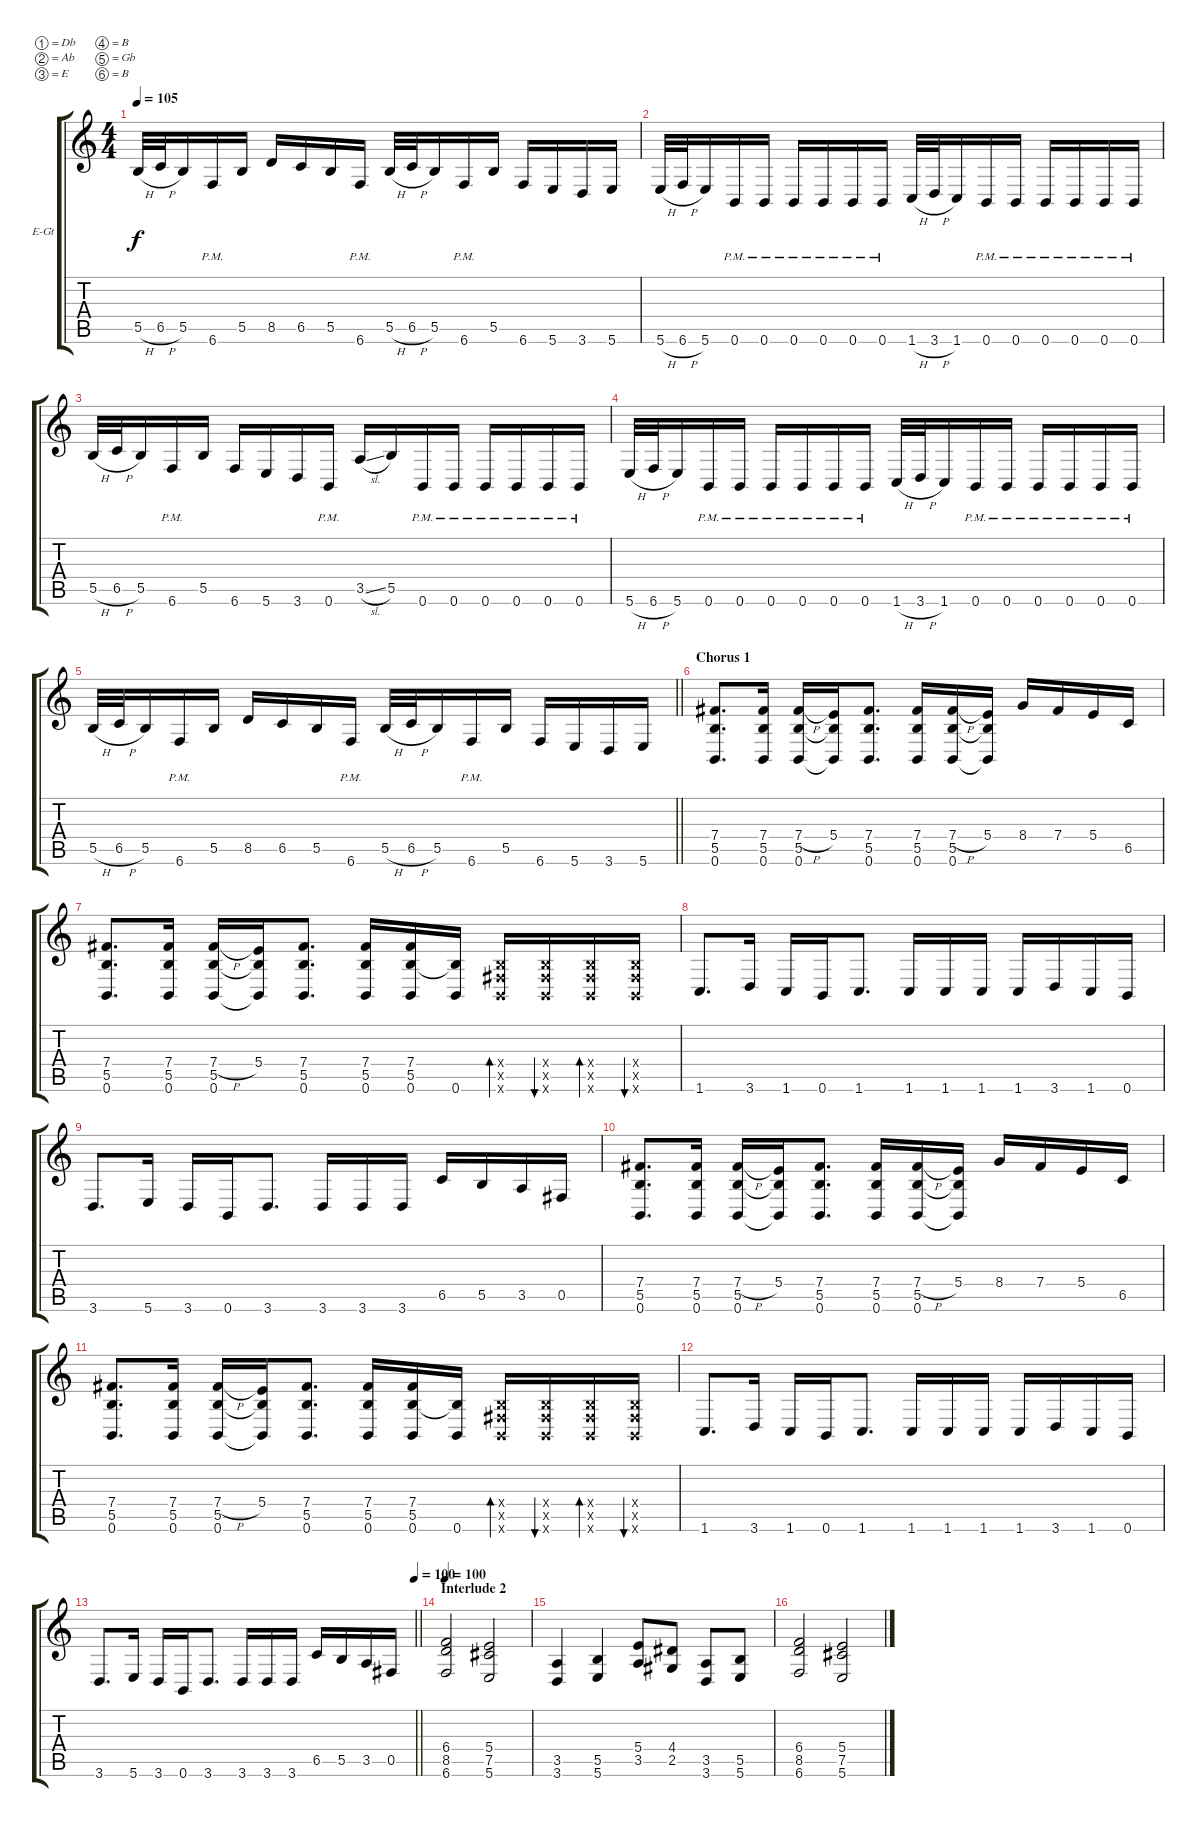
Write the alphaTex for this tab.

\bracketExtendMode groupsimilarinstruments
\firstSystemTrackNameOrientation horizontal
\otherSystemsTrackNameOrientation horizontal
\track ("Jim Root (Guitar Rhythm)" "E-Gt") {instrument distortionguitar}
\staff {score tabs}
\tuning (Db4 Ab3 E3 B2 Gb2 B1)
\ts (4 4)
\tempo 105
\clef g2
\ks c
5.5{h}.32{dy f} 6.5{h}.32 5.5.16 6.6{pm}.16 5.5.16 8.5.16 6.5.16 5.5.16 6.6{pm}.16 5.5{h}.32 6.5{h}.32 5.5.16 6.6{pm}.16 5.5.16 6.6.16 5.6.16 3.6.16 5.6.16 |
5.6{h}.32 6.6{h}.32 5.6.16 0.6{pm}.16 0.6{pm}.16 0.6{pm}.16 0.6{pm}.16 0.6{pm}.16 0.6{pm}.16 1.6{h}.32 3.6{h}.32 1.6.16 0.6{pm}.16 0.6{pm}.16 0.6{pm}.16 0.6{pm}.16 0.6{pm}.16 0.6{pm}.16 |
5.5{h}.32 6.5{h}.32 5.5.16 6.6{pm}.16 5.5.16 6.6.16 5.6.16 3.6.16 0.6{pm}.16 3.5{sl}.16 5.5.16 0.6{pm}.16 0.6{pm}.16 0.6{pm}.16 0.6{pm}.16 0.6{pm}.16 0.6{pm}.16 |
5.6{h}.32 6.6{h}.32 5.6.16 0.6{pm}.16 0.6{pm}.16 0.6{pm}.16 0.6{pm}.16 0.6{pm}.16 0.6{pm}.16 1.6{h}.32 3.6{h}.32 1.6.16 0.6{pm}.16 0.6{pm}.16 0.6{pm}.16 0.6{pm}.16 0.6{pm}.16 0.6{pm}.16 |
\barLineRight lightlight
5.5{h}.32 6.5{h}.32 5.5.16 6.6{pm}.16 5.5.16 8.5.16 6.5.16 5.5.16 6.6{pm}.16 5.5{h}.32 6.5{h}.32 5.5.16 6.6{pm}.16 5.5.16 6.6.16 5.6.16 3.6.16 5.6.16 |
\section ("" "Chorus 1")
(7.4 5.5 0.6).8{d} (7.4 5.5 0.6).16 (7.4{h} 5.5 0.6).16 (5.4 5.5{t} 0.6{t}).16 (7.4 5.5 0.6).8{d} (7.4 5.5 0.6).16 (7.4{h} 5.5 0.6).16 (5.4 5.5{t} 0.6{t}).16 8.4.16 7.4.16 5.4.16 6.5.16 |
(7.4 5.5 0.6).8{d} (7.4 5.5 0.6).16 (7.4{h} 5.5 0.6).16 (5.4 5.5{t} 0.6{t}).16 (7.4 5.5 0.6).8{d} (7.4 5.5 0.6).16 (7.4 5.5 0.6).16 (5.5{t} 0.6).16 (0.4{x} 0.5{x} 0.6{x}).16{bd 120} (0.4{x} 0.5{x} 0.6{x}).16{bu 120} (0.4{x} 0.5{x} 0.6{x}).16{bd 120} (0.4{x} 0.5{x} 0.6{x}).16{bu 120} |
1.6.8{d} 3.6.16 1.6.16 0.6.16 1.6.8{d} 1.6.16 1.6.16 1.6.16 1.6.16 3.6.16 1.6.16 0.6.16 |
3.6.8{d} 5.6.16 3.6.16 0.6.16 3.6.8{d} 3.6.16 3.6.16 3.6.16 6.5.16 5.5.16 3.5.16 0.5.16 |
(7.4 5.5 0.6).8{d} (7.4 5.5 0.6).16 (7.4{h} 5.5 0.6).16 (5.4 5.5{t} 0.6{t}).16 (7.4 5.5 0.6).8{d} (7.4 5.5 0.6).16 (7.4{h} 5.5 0.6).16 (5.4 5.5{t} 0.6{t}).16 8.4.16 7.4.16 5.4.16 6.5.16 |
(7.4 5.5 0.6).8{d} (7.4 5.5 0.6).16 (7.4{h} 5.5 0.6).16 (5.4 5.5{t} 0.6{t}).16 (7.4 5.5 0.6).8{d} (7.4 5.5 0.6).16 (7.4 5.5 0.6).16 (5.5{t} 0.6).16 (0.4{x} 0.5{x} 0.6{x}).16{bd 120} (0.4{x} 0.5{x} 0.6{x}).16{bu 120} (0.4{x} 0.5{x} 0.6{x}).16{bd 120} (0.4{x} 0.5{x} 0.6{x}).16{bu 120} |
1.6.8{d} 3.6.16 1.6.16 0.6.16 1.6.8{d} 1.6.16 1.6.16 1.6.16 1.6.16 3.6.16 1.6.16 0.6.16 |
\tempo (100 1)
\barLineRight lightlight
3.6.8{d} 5.6.16 3.6.16 0.6.16 3.6.8{d} 3.6.16 3.6.16 3.6.16 6.5.16 5.5.16 3.5.16 0.5.16 |
\section ("" "Interlude 2")
\tempo 100
(6.4 8.5 6.6).2 (5.4 7.5 5.6).2 |
(3.5 3.6).4 (5.5 5.6).4 (5.4 3.5).8 (4.4 2.5).8 (3.5 3.6).8 (5.5 5.6).8 |
(6.4 8.5 6.6).2 (5.4 7.5 5.6).2
